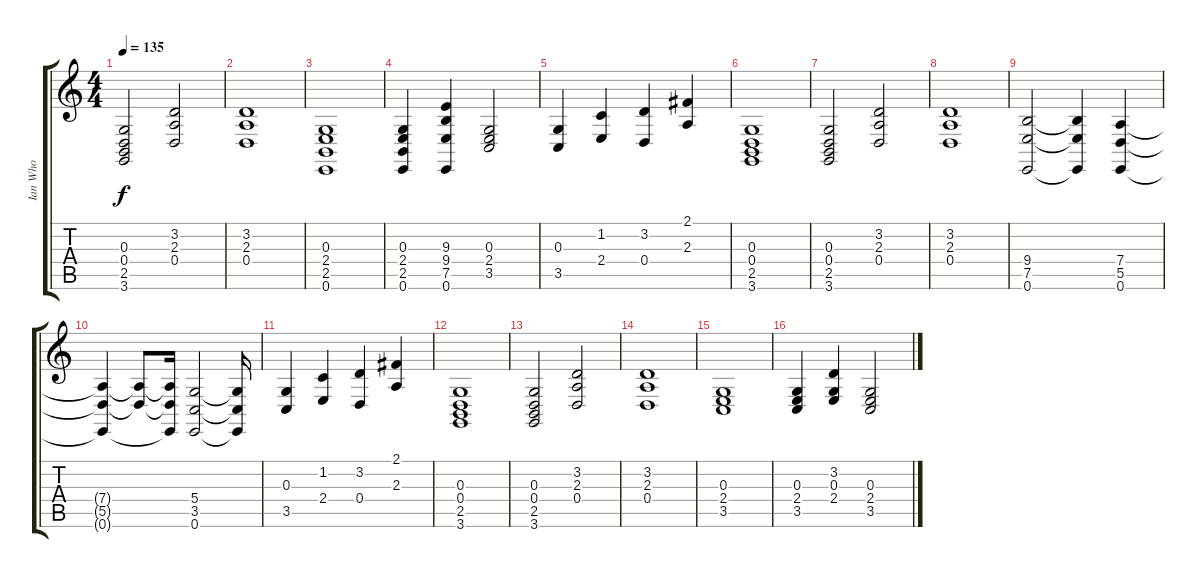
\track ("Ian Who" "Ian Who") {instrument drawbarorgan}
\staff {score tabs}
\tuning (E4 B3 G3 D3 A2 E2) {hide}
\ts (4 4)
\tempo 135
\clef g2
\ks c
(0.3 0.4 2.5 3.6).2{dy f} (3.2 2.3 0.4).2 |
(3.2 2.3 0.4).1 |
(0.3 2.4 2.5 0.6).1 |
(0.3 2.4 2.5 0.6).4 (9.3 9.4 7.5 0.6).4 (0.3 2.4 3.5).2 |
(0.3 3.5).4{volume 13} (1.2 2.4).4 (3.2 0.4).4 (2.1 2.3).4 |
(0.3 0.4 2.5 3.6).1 |
(0.3 0.4 2.5 3.6).2 (3.2 2.3 0.4).2 |
(3.2 2.3 0.4).1 |
(9.4 7.5 0.6).2{balance 6} (9.4{t} 7.5{t} 0.6{t}).4 (7.4 5.5 0.6).4 |
(7.4{t} 5.5{t} 0.6{t}).4 (7.4{t} 5.5{t}).8 (7.4{t} 5.5{t} 0.6{t}).16 (5.4 3.5 0.6).2 (5.4{t} 3.5{t} 0.6{t}).16 |
(0.3 3.5).4 (1.2 2.4).4 (3.2 0.4).4 (2.1 2.3).4 |
(0.3 0.4 2.5 3.6).1{volume 12} |
(0.3 0.4 2.5 3.6).2 (3.2 2.3 0.4).2 |
(3.2 2.3 0.4).1 |
(0.3 2.4 3.5).1 |
(0.3 2.4 3.5).4 (3.2 0.3 2.4).4 (0.3 2.4 3.5).2
